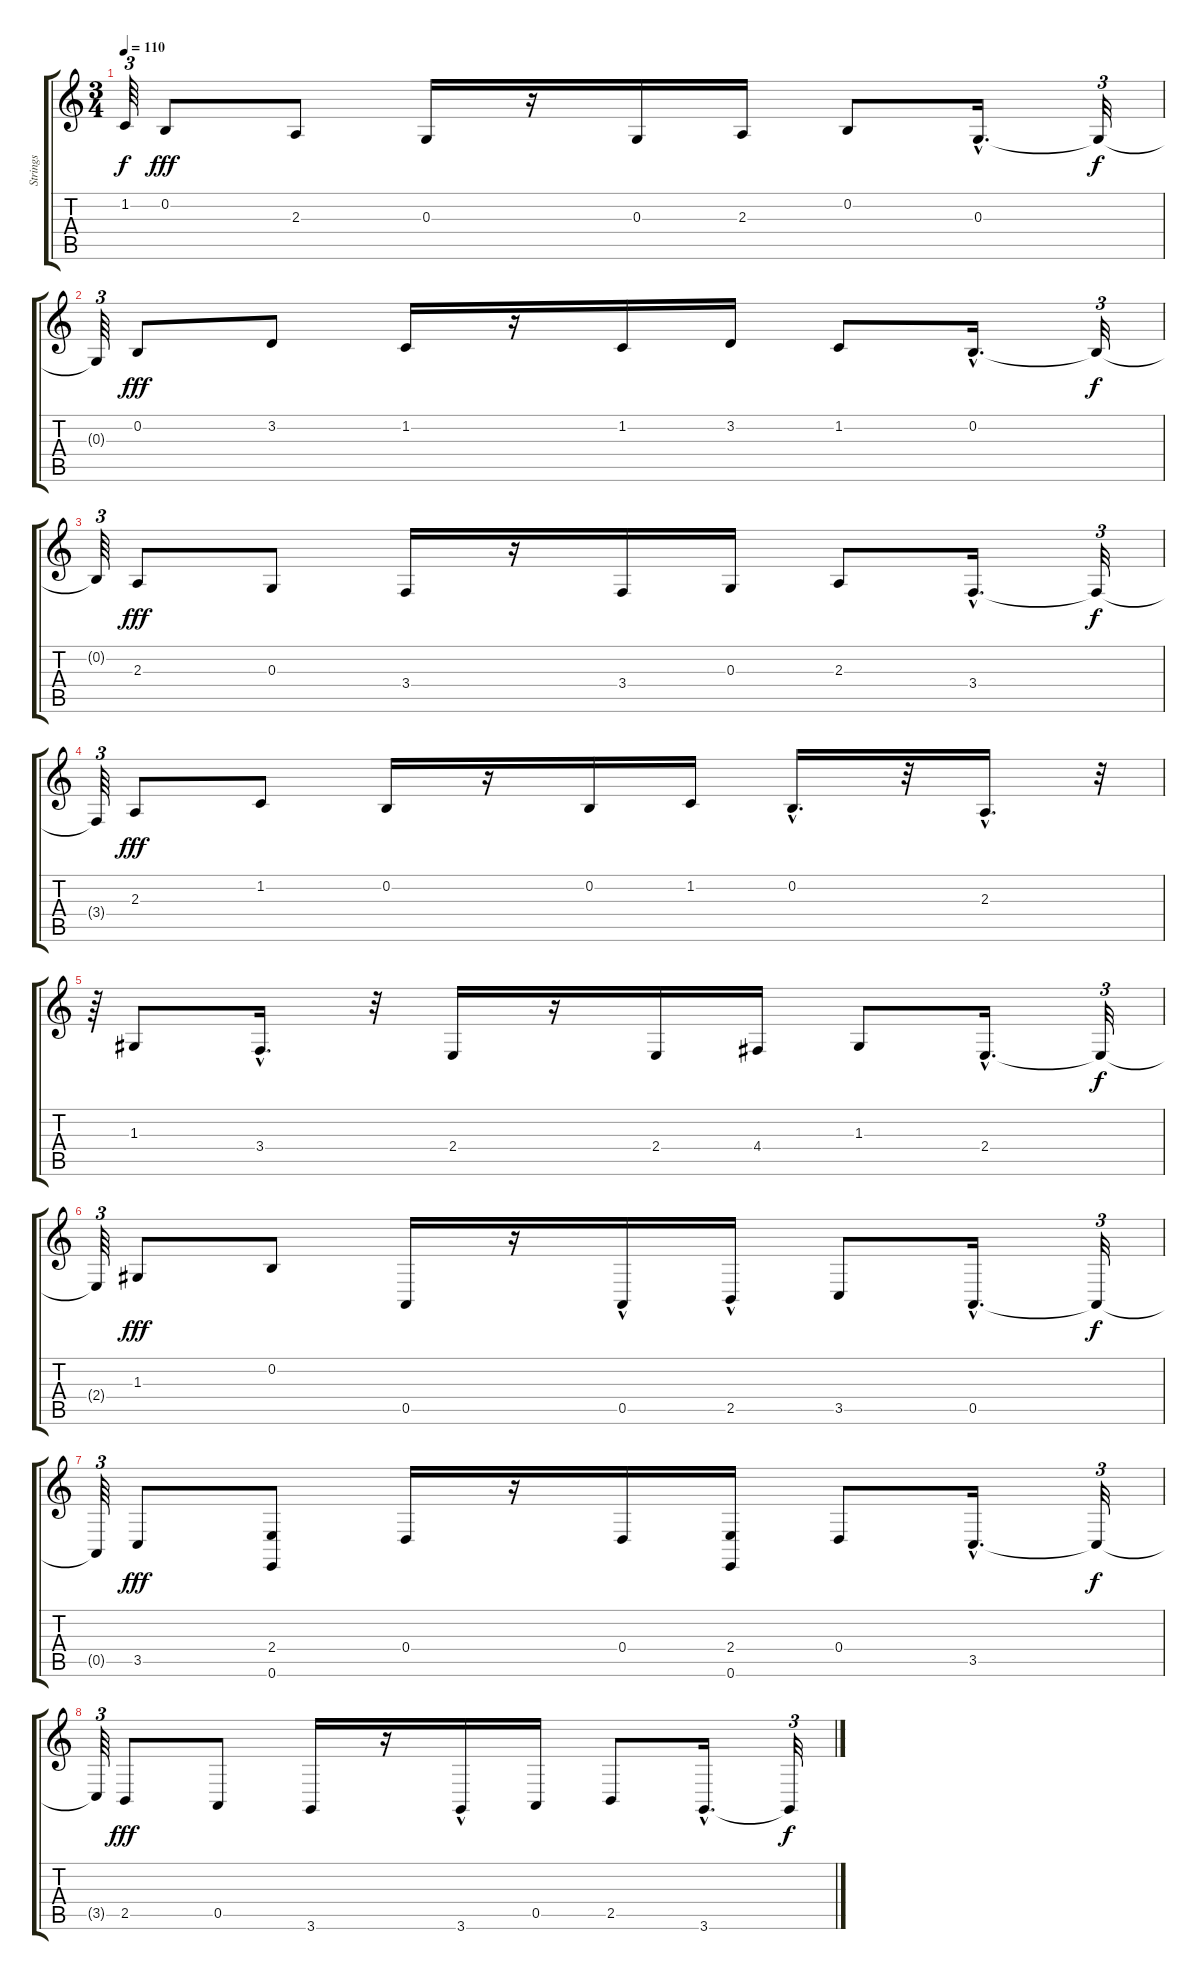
\track ("Strings" "Strings") {instrument stringensemble1}
\staff {score tabs}
\tuning (E4 B3 G3 D3 A2 E2) {hide}
\ts (3 4)
\tempo 110
\clef g2
\ks c
1.2{t}.64{tu (3 2) dy f} 0.2.8{dy fff} 2.3.8 0.3.16 r.16 0.3.16 2.3.16 0.2.8 0.3{hac}.16{d} 0.3{t}.32{tu (3 2) dy f} |
0.3{t}.64{tu (3 2)} 0.2.8{dy fff} 3.2.8 1.2.16 r.16 1.2.16 3.2.16 1.2.8 0.2{hac}.16{d} 0.2{t}.32{tu (3 2) dy f} |
0.2{t}.64{tu (3 2)} 2.3.8{dy fff} 0.3.8 3.4.16 r.16 3.4.16 0.3.16 2.3.8 3.4{hac}.16{d} 3.4{t}.32{tu (3 2) dy f} |
3.4{t}.64{tu (3 2)} 2.3.8{dy fff} 1.2.8 0.2.16 r.16 0.2.16 1.2.16 0.2{hac}.16{d} r.32 2.3{hac}.16{d} r.32{tu (3 2)} |
r.64{tu (3 2)} 1.3.8 3.4{hac}.16{d} r.32 2.4.16 r.16 2.4.16 4.4.16 1.3.8 2.4{hac}.16{d} 2.4{t}.32{tu (3 2) dy f} |
2.4{t}.64{tu (3 2)} 1.3.8{dy fff} 0.2.8 0.5.16 r.16 0.5{hac}.16 2.5{hac}.16 3.5.8 0.5{hac}.16{d} 0.5{t}.32{tu (3 2) dy f} |
0.5{t}.64{tu (3 2)} 3.5.8{dy fff} (2.4 0.6).8 0.4.16 r.16 0.4.16 (2.4 0.6).16 0.4.8 3.5{hac}.16{d} 3.5{t}.32{tu (3 2) dy f} |
3.5{t}.64{tu (3 2)} 2.5.8{dy fff} 0.5.8 3.6.16 r.16 3.6{hac}.16 0.5.16 2.5.8 3.6{hac}.16{d} 3.6{t}.32{tu (3 2) dy f}
